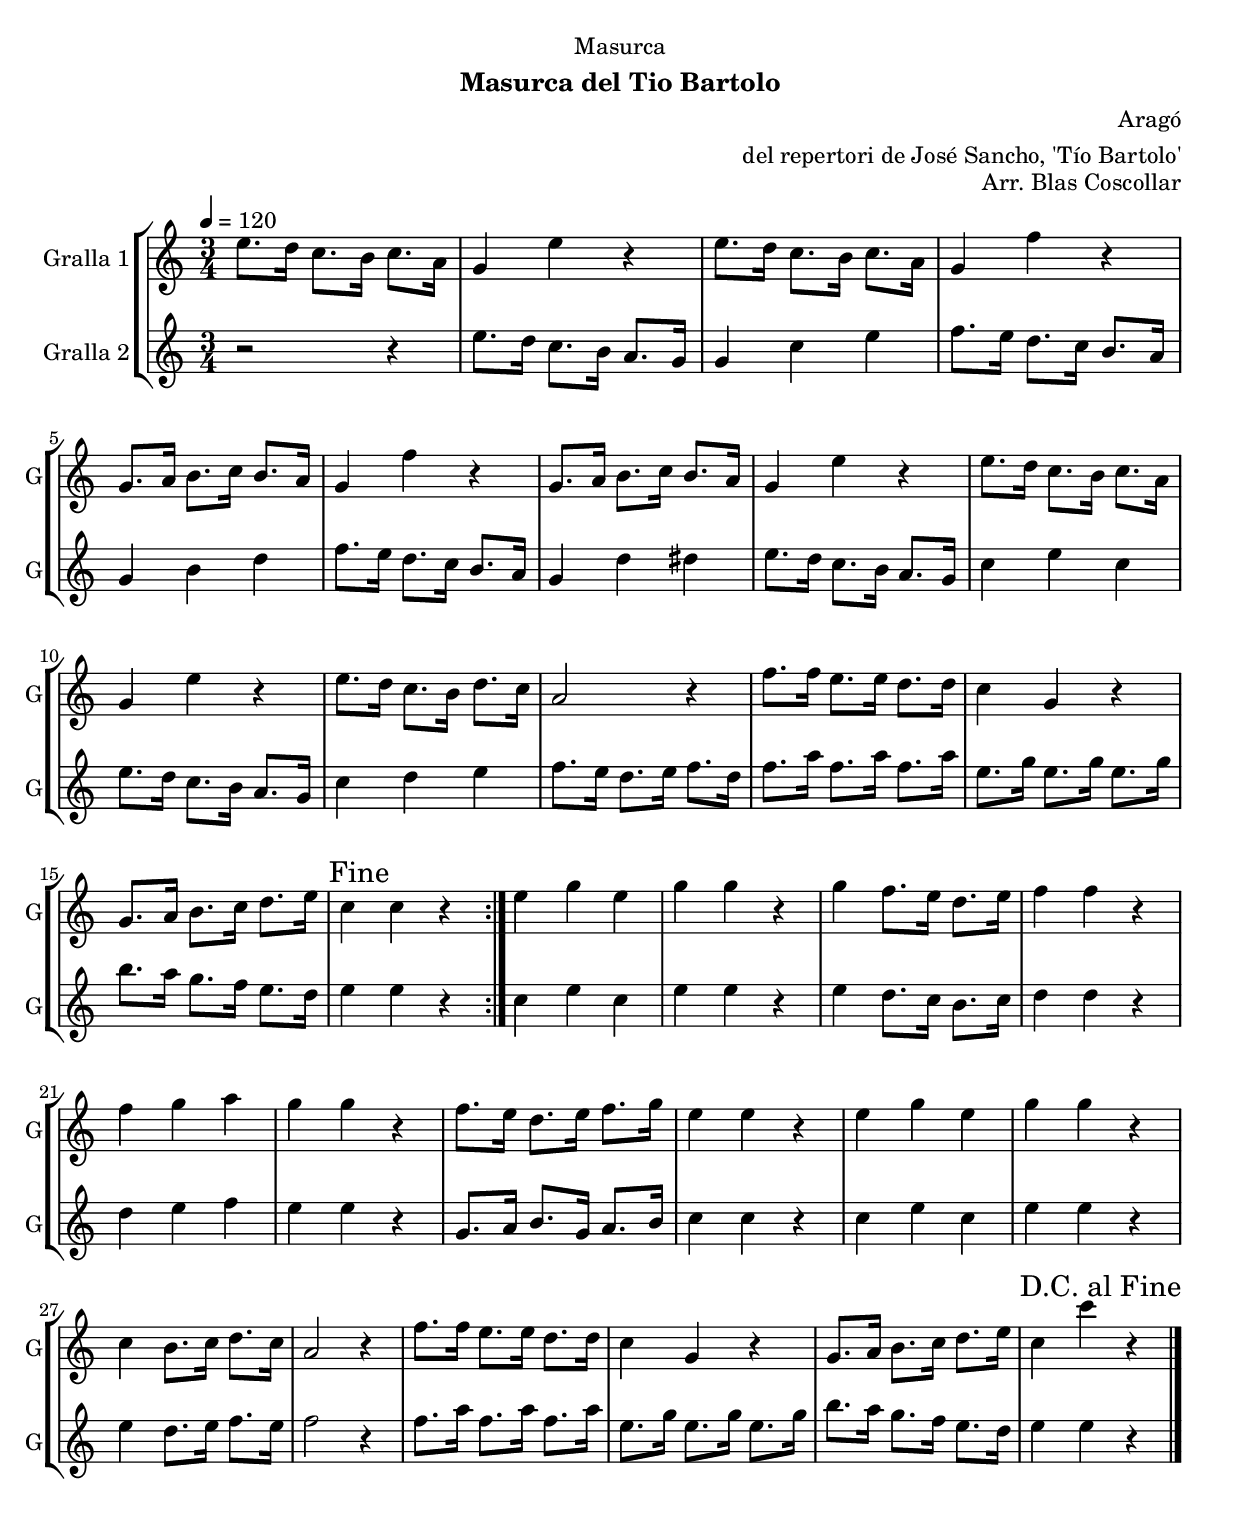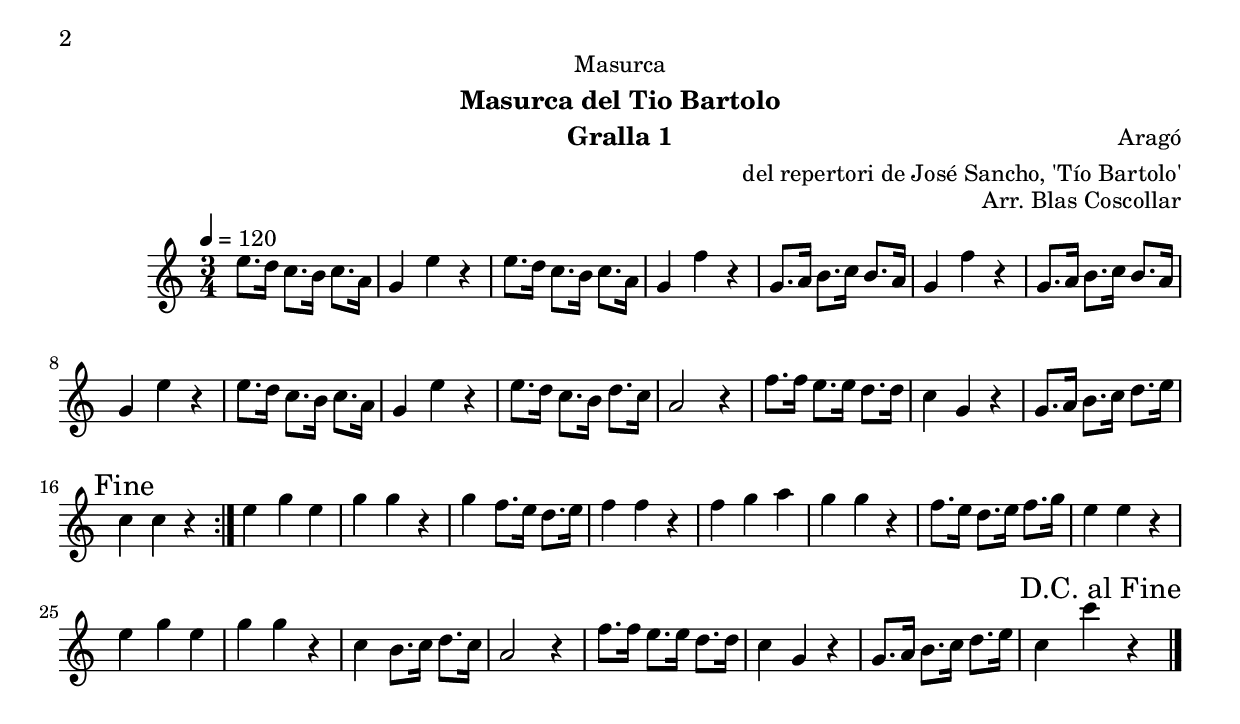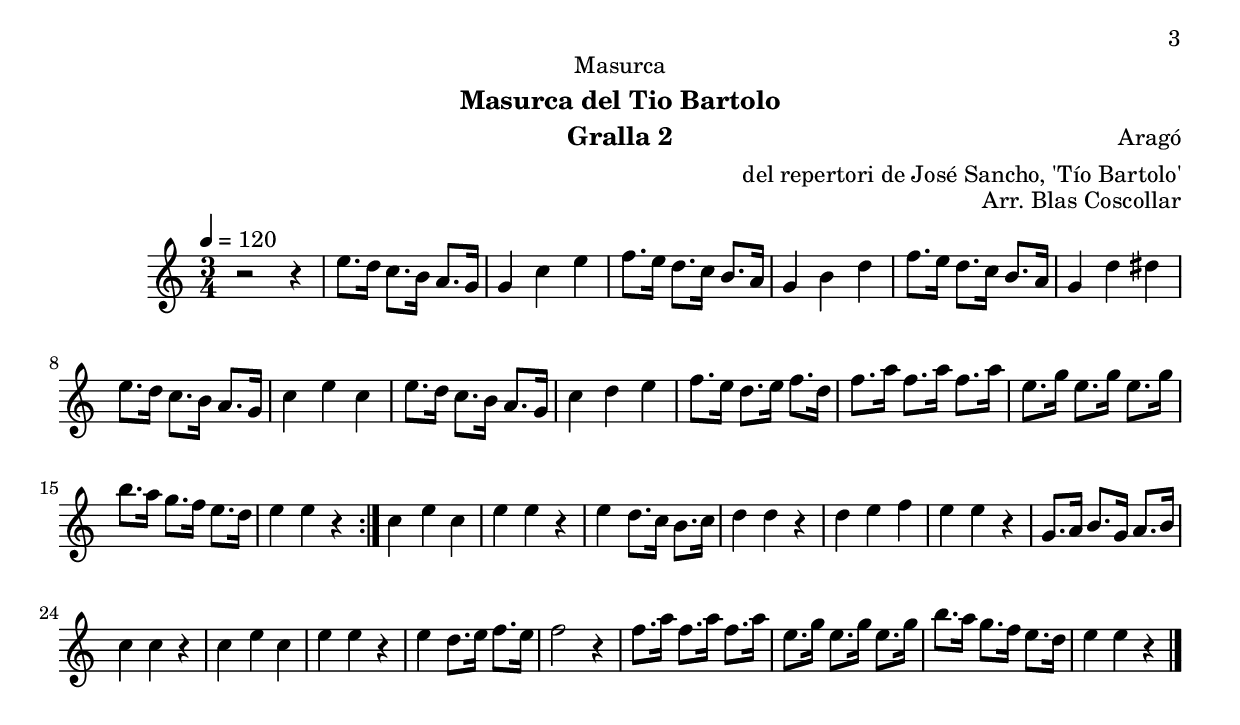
\version "2.22.1"

\header {
  dedication="Masurca"
  title=""
  subtitle="Masurca del Tio Bartolo"
  subsubtitle=""
  poet=""
  meter=""
  piece=""
  composer="Aragó"
  arranger="del repertori de José Sancho, 'Tío Bartolo'"
  opus="Arr. Blas Coscollar"
  instrument=""
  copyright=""
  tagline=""
}

liniaroAa =
\relative e''
{
  \tempo 4=120
  \clef treble
  \key c \major
  \time 3/4
  \repeat volta 2 { e8. d16 c8. b16 c8. a16  |
  g4 e' r  |
  e8. d16 c8. b16 c8. a16  |
  g4 f' r  |
  %05
  g,8. a16 b8. c16 b8. a16  |
  g4 f' r  |
  g,8. a16 b8. c16 b8. a16  |
  g4 e' r  |
  e8. d16 c8. b16 c8. a16  |
  %10
  g4 e' r  |
  e8. d16 c8. b16 d8. c16  |
  a2 r4  |
  f'8. f16 e8. e16 d8. d16  |
  c4 g r  |
  %15
  g8. a16 b8. c16 d8. e16  |
  \mark "Fine" c4 c r  | }
  e4 g e  |
  g4 g r  |
  g4 f8. e16 d8. e16  |
  %20
  f4 f r  |
  f4 g a  |
  g4 g r  |
  f8. e16 d8. e16 f8. g16  |
  e4 e r  |
  %25
  e4 g e  |
  g4 g r  |
  c,4 b8. c16 d8. c16  |
  a2 r4  |
  f'8. f16 e8. e16 d8. d16  |
  %30
  c4 g r  |
  g8. a16 b8. c16 d8. e16  |
  \mark "D.C. al Fine" c4 c' r  \bar "|."
}

liniaroAb =
\relative e''
{
  \tempo 4=120
  \clef treble
  \key c \major
  \time 3/4
  \repeat volta 2 { r2 r4  |
  e8. d16 c8. b16 a8. g16  |
  g4 c e  |
  f8. e16 d8. c16 b8. a16  |
  %05
  g4 b d  |
  f8. e16 d8. c16 b8. a16  |
  g4 d' dis  |
  e8. d16 c8. b16 a8. g16  |
  c4 e c  |
  %10
  e8. d16 c8. b16 a8. g16  |
  c4 d e  |
  f8. e16 d8. e16 f8. d16  |
  f8. a16 f8. a16 f8. a16  |
  e8. g16 e8. g16 e8. g16  |
  %15
  b8. a16 g8. f16 e8. d16  |
  e4 e r  | }
  c4 e c  |
  e4 e r  |
  e4 d8. c16 b8. c16  |
  %20
  d4 d r  |
  d4 e f  |
  e4 e r  |
  g,8. a16 b8. g16 a8. b16  |
  c4 c r  |
  %25
  c4 e c  |
  e4 e r  |
  e4 d8. e16 f8. e16  |
  f2 r4  |
  f8. a16 f8. a16 f8. a16  |
  %30
  e8. g16 e8. g16 e8. g16  |
  b8. a16 g8. f16 e8. d16  |
  e4 e r  \bar "|."
}

\bookpart {
  \score {
    \new StaffGroup {
      \override Score.RehearsalMark #'self-alignment-X = #LEFT
      <<
        \new Staff \with {instrumentName = #"Gralla 1" shortInstrumentName = #"G"} \liniaroAa
        \new Staff \with {instrumentName = #"Gralla 2" shortInstrumentName = #"G"} \liniaroAb
      >>
    }
    \layout {}
  }
  \score { \unfoldRepeats
    \new StaffGroup {
      \override Score.RehearsalMark #'self-alignment-X = #LEFT
      <<
        \new Staff \with {instrumentName = #"Gralla 1" shortInstrumentName = #"G"} \liniaroAa
        \new Staff \with {instrumentName = #"Gralla 2" shortInstrumentName = #"G"} \liniaroAb
      >>
    }
    \midi {
      \set Staff.midiInstrument = "oboe"
      \set DrumStaff.midiInstrument = "drums"
    }
  }
}

\bookpart {
  \header {instrument="Gralla 1"}
  \score {
    \new StaffGroup {
      \override Score.RehearsalMark #'self-alignment-X = #LEFT
      <<
        \new Staff \liniaroAa
      >>
    }
    \layout {}
  }
  \score { \unfoldRepeats
    \new StaffGroup {
      \override Score.RehearsalMark #'self-alignment-X = #LEFT
      <<
        \new Staff \liniaroAa
      >>
    }
    \midi {
      \set Staff.midiInstrument = "oboe"
      \set DrumStaff.midiInstrument = "drums"
    }
  }
}

\bookpart {
  \header {instrument="Gralla 2"}
  \score {
    \new StaffGroup {
      \override Score.RehearsalMark #'self-alignment-X = #LEFT
      <<
        \new Staff \liniaroAb
      >>
    }
    \layout {}
  }
  \score { \unfoldRepeats
    \new StaffGroup {
      \override Score.RehearsalMark #'self-alignment-X = #LEFT
      <<
        \new Staff \liniaroAb
      >>
    }
    \midi {
      \set Staff.midiInstrument = "oboe"
      \set DrumStaff.midiInstrument = "drums"
    }
  }
}

